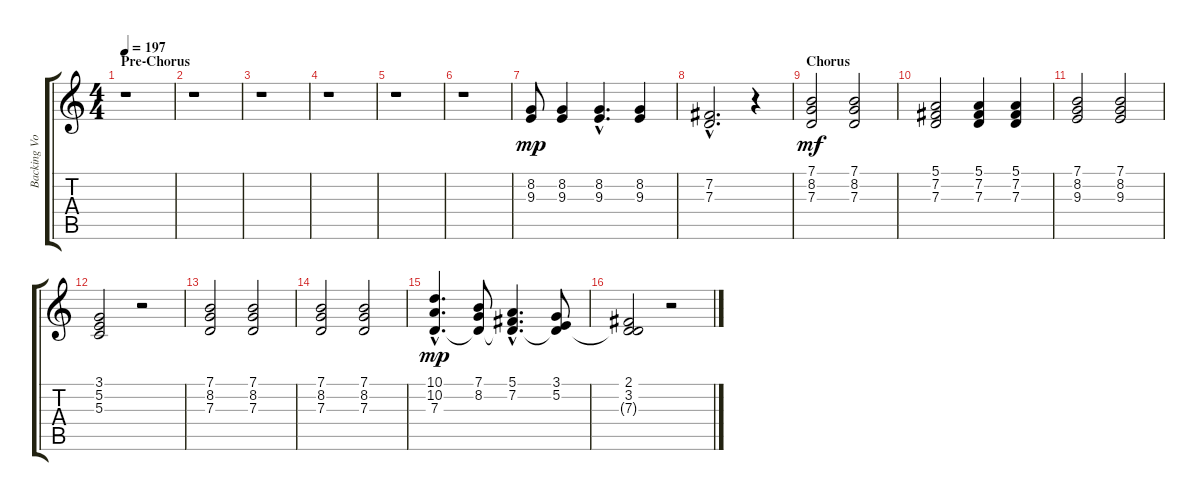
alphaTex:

\track ("Backing Vocals" "Backing Vo") {instrument choiraahs}
\staff {score tabs}
\tuning (E4 B3 G3 D3 A2 E2) {hide}
\ts (4 4)
\section ("" "Pre-Chorus")
\tempo 197
\clef g2
\ks c
r.1{dy f} |
r.1 |
r.1 |
r.1 |
r.1 |
r.1 |
(8.2 9.3).8{dy mp} (8.2 9.3).4 (8.2{hac} 9.3{hac}).4{d} (8.2 9.3).4 |
(7.2{hac} 7.3{hac}).2{d} r.4 |
\section ("" "Chorus")
(7.1 8.2 7.3).2{dy mf} (7.1 8.2 7.3).2 |
(5.1 7.2 7.3).2 (5.1 7.2 7.3).4 (5.1 7.2 7.3).4 |
(7.1 8.2 9.3).2 (7.1 8.2 9.3).2 |
(3.1 5.2 5.3).2 r.2 |
(7.1 8.2 7.3).2 (7.1 8.2 7.3).2 |
(7.1 8.2 7.3).2 (7.1 8.2 7.3).2 |
(10.1{hac} 10.2{hac} 7.3{hac}).4{d dy mp} (7.1 8.2 7.3{t}).8 (5.1{hac} 7.2{hac} 7.3{hac t}).4{d} (3.1 5.2 7.3{t}).8 |
(2.1 3.2 7.3{t}).2 r.2
